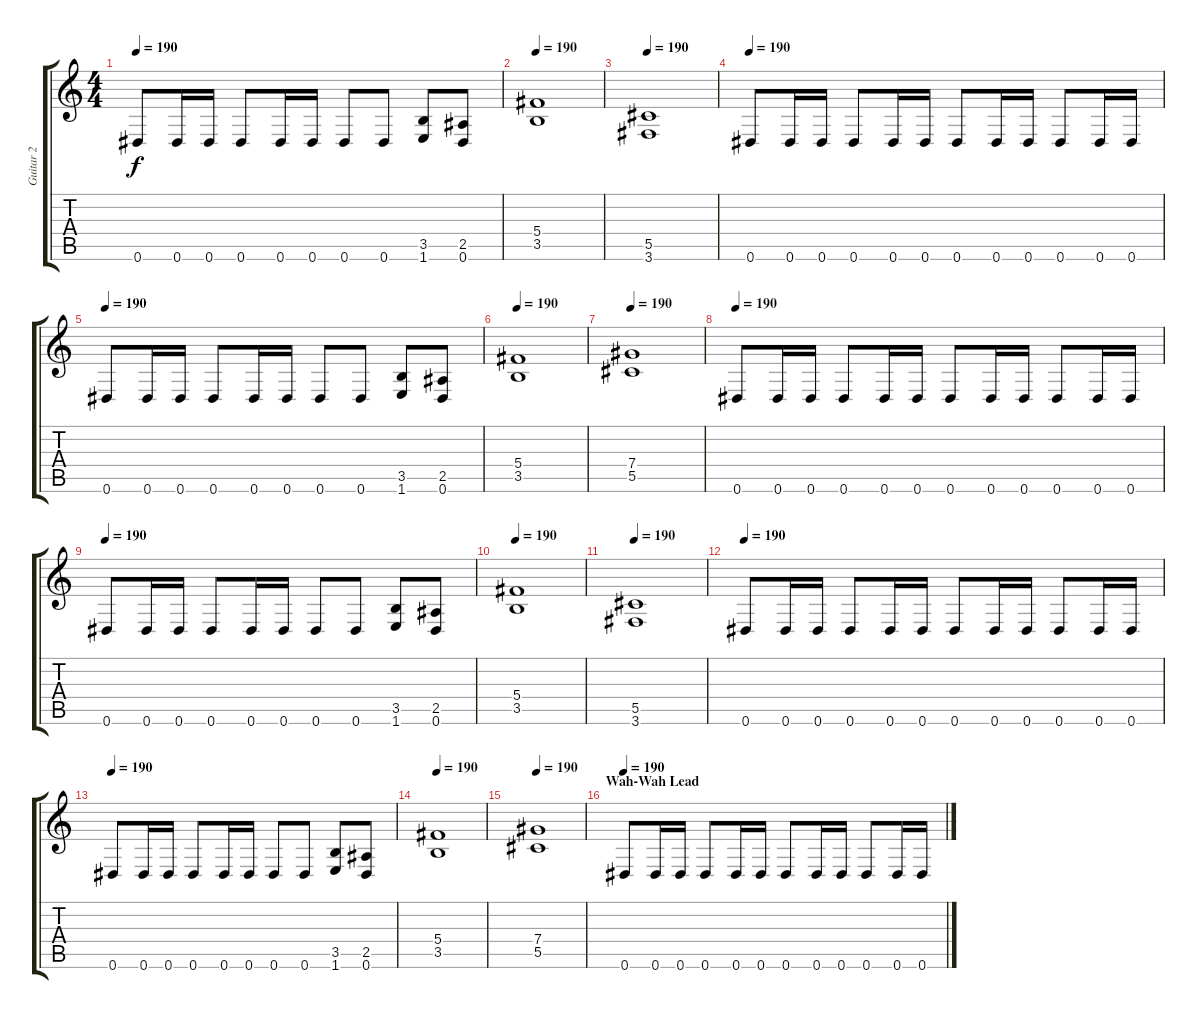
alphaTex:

\track ("Guitar 2" "Guitar 2") {instrument distortionguitar}
\staff {score tabs}
\tuning (Eb4 Bb3 Gb3 Db3 Ab2 Eb2) {hide}
\ts (4 4)
\tempo 190
\clef g2
\ks c
0.6.8{dy f} 0.6.16 0.6.16 0.6.8 0.6.16 0.6.16 0.6.8 0.6.8 (3.5 1.6).8 (2.5 0.6).8 |
\tempo 190
(5.4 3.5).1{balance 13} |
\tempo 190
(5.5 3.6).1{balance 13} |
\tempo 190
0.6.8{balance 13} 0.6.16 0.6.16 0.6.8 0.6.16 0.6.16 0.6.8 0.6.16 0.6.16 0.6.8 0.6.16 0.6.16 |
\tempo 190
0.6.8 0.6.16 0.6.16 0.6.8 0.6.16 0.6.16 0.6.8 0.6.8 (3.5 1.6).8 (2.5 0.6).8 |
\tempo 190
(5.4 3.5).1{balance 13} |
\tempo 190
(7.4 5.5).1{balance 13} |
\tempo 190
0.6.8 0.6.16 0.6.16 0.6.8 0.6.16 0.6.16 0.6.8 0.6.16 0.6.16 0.6.8 0.6.16 0.6.16 |
\tempo 190
0.6.8{balance 13} 0.6.16 0.6.16 0.6.8 0.6.16 0.6.16 0.6.8 0.6.8 (3.5 1.6).8 (2.5 0.6).8 |
\tempo 190
(5.4 3.5).1{balance 13} |
\tempo 190
(5.5 3.6).1{balance 13} |
\tempo 190
0.6.8{balance 13} 0.6.16 0.6.16 0.6.8 0.6.16 0.6.16 0.6.8 0.6.16 0.6.16 0.6.8 0.6.16 0.6.16 |
\tempo 190
0.6.8 0.6.16 0.6.16 0.6.8 0.6.16 0.6.16 0.6.8 0.6.8 (3.5 1.6).8 (2.5 0.6).8 |
\tempo 190
(5.4 3.5).1{balance 13} |
\tempo 190
(7.4 5.5).1{balance 13} |
\section ("" "Wah-Wah Lead")
\tempo 190
0.6.8{balance 13} 0.6.16 0.6.16 0.6.8 0.6.16 0.6.16 0.6.8 0.6.16 0.6.16 0.6.8 0.6.16 0.6.16
